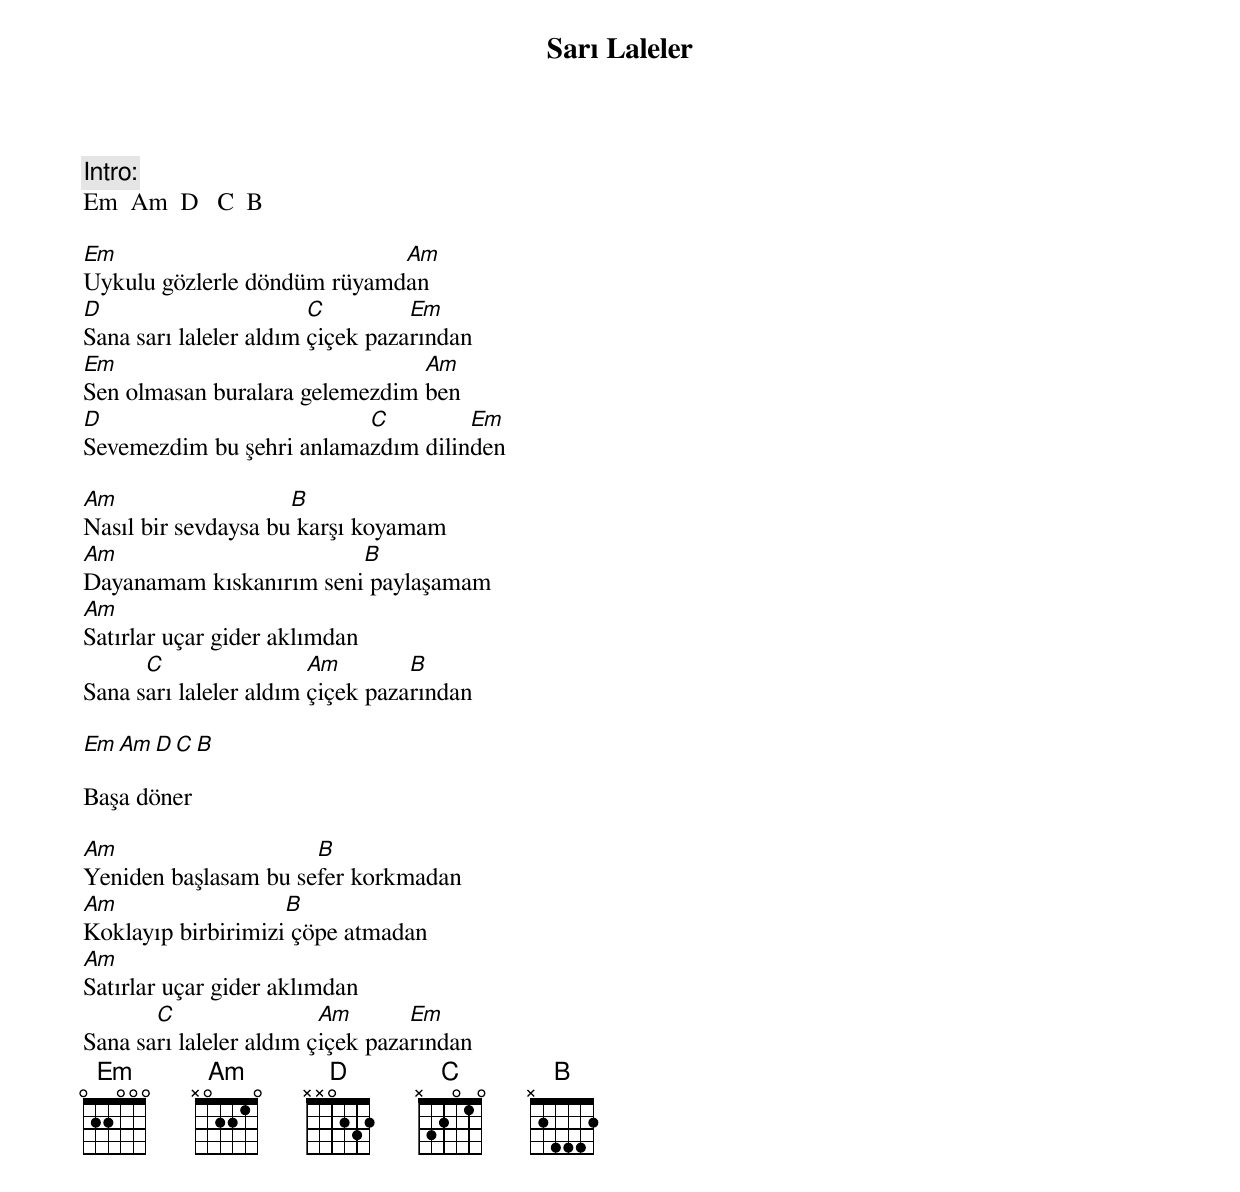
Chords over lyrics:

{title: Sarı Laleler}
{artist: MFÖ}

Intro:
Em  Am  D   C  B

Em                           Am
Uykulu gözlerle döndüm rüyamdan
D                       C         Em
Sana sarı laleler aldım çiçek pazarından
Em                              Am
Sen olmasan buralara gelemezdim ben
D                         C         Em
Sevemezdim bu şehri anlamazdım dilinden

Am                   B
Nasıl bir sevdaysa bu karşı koyamam
Am                       B
Dayanamam kıskanırım seni paylaşamam
Am
Satırlar uçar gider aklımdan
      C                 Am        B
Sana sarı laleler aldım çiçek pazarından

Em  Am  D   C  B

Başa döner

Am                    B
Yeniden başlasam bu sefer korkmadan
Am                  B
Koklayıp birbirimizi çöpe atmadan
Am
Satırlar uçar gider aklımdan
       C                 Am       Em
Sana sarı laleler aldım çiçek pazarından
